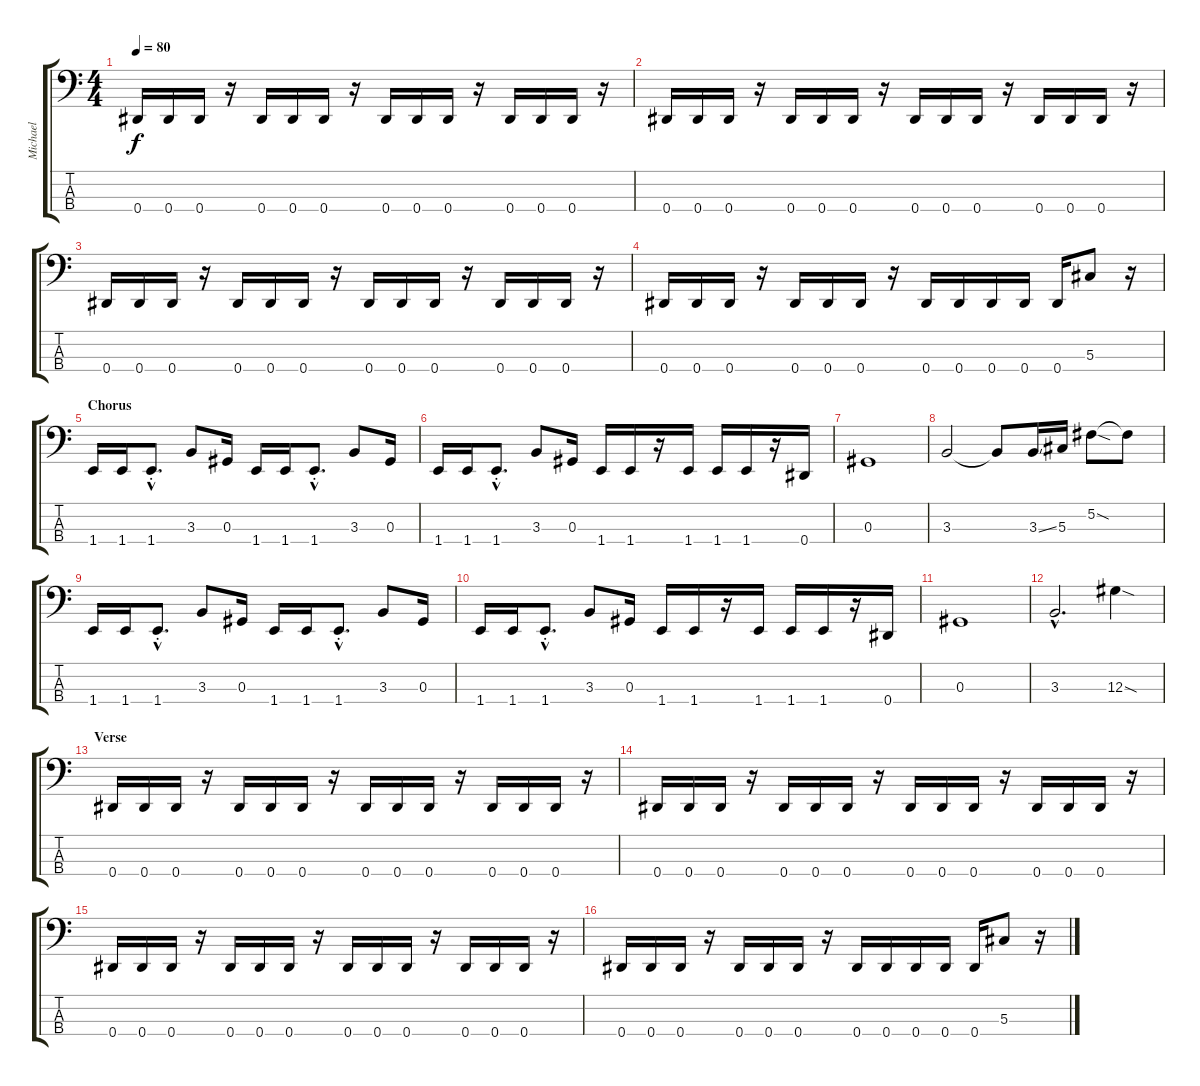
\track ("Michael" "Michael") {instrument electricbassfinger}
\staff {score tabs}
\tuning (Gb2 Db2 Ab1 Eb1) {hide}
\ts (4 4)
\tempo 80
\clef f4
\ks c
0.4.16{dy f} 0.4.16 0.4.16 r.16 0.4.16 0.4.16 0.4.16 r.16 0.4.16 0.4.16 0.4.16 r.16 0.4.16 0.4.16 0.4.16 r.16 |
0.4.16 0.4.16 0.4.16 r.16 0.4.16 0.4.16 0.4.16 r.16 0.4.16 0.4.16 0.4.16 r.16 0.4.16 0.4.16 0.4.16 r.16 |
0.4.16 0.4.16 0.4.16 r.16 0.4.16 0.4.16 0.4.16 r.16 0.4.16 0.4.16 0.4.16 r.16 0.4.16 0.4.16 0.4.16 r.16 |
0.4.16 0.4.16 0.4.16 r.16 0.4.16 0.4.16 0.4.16 r.16 0.4.16 0.4.16 0.4.16 0.4.16 0.4.16 5.3.8 r.16 |
\section ("" "Chorus")
1.4.16 1.4.16 1.4{hac st}.8{d} 3.3.8 0.3.16 1.4.16 1.4.16 1.4{hac st}.8{d} 3.3.8 0.3.16 |
1.4.16 1.4.16 1.4{hac st}.8{d} 3.3.8 0.3.16 1.4.16 1.4.16 r.16 1.4.16 1.4.16 1.4.16 r.16 0.4.16 |
0.3.1 |
3.3.2 3.3{t}.8 3.3{ss}.16 5.3.16 5.2{sod}.8 5.2{t}.8 |
1.4.16 1.4.16 1.4{hac st}.8{d} 3.3.8 0.3.16 1.4.16 1.4.16 1.4{hac st}.8{d} 3.3.8 0.3.16 |
1.4.16 1.4.16 1.4{hac st}.8{d} 3.3.8 0.3.16 1.4.16 1.4.16 r.16 1.4.16 1.4.16 1.4.16 r.16 0.4.16 |
0.3.1 |
3.3{hac}.2{d} 12.3{sod}.4 |
\section ("" "Verse")
0.4.16 0.4.16 0.4.16 r.16 0.4.16 0.4.16 0.4.16 r.16 0.4.16 0.4.16 0.4.16 r.16 0.4.16 0.4.16 0.4.16 r.16 |
0.4.16 0.4.16 0.4.16 r.16 0.4.16 0.4.16 0.4.16 r.16 0.4.16 0.4.16 0.4.16 r.16 0.4.16 0.4.16 0.4.16 r.16 |
0.4.16 0.4.16 0.4.16 r.16 0.4.16 0.4.16 0.4.16 r.16 0.4.16 0.4.16 0.4.16 r.16 0.4.16 0.4.16 0.4.16 r.16 |
0.4.16 0.4.16 0.4.16 r.16 0.4.16 0.4.16 0.4.16 r.16 0.4.16 0.4.16 0.4.16 0.4.16 0.4.16 5.3.8 r.16
